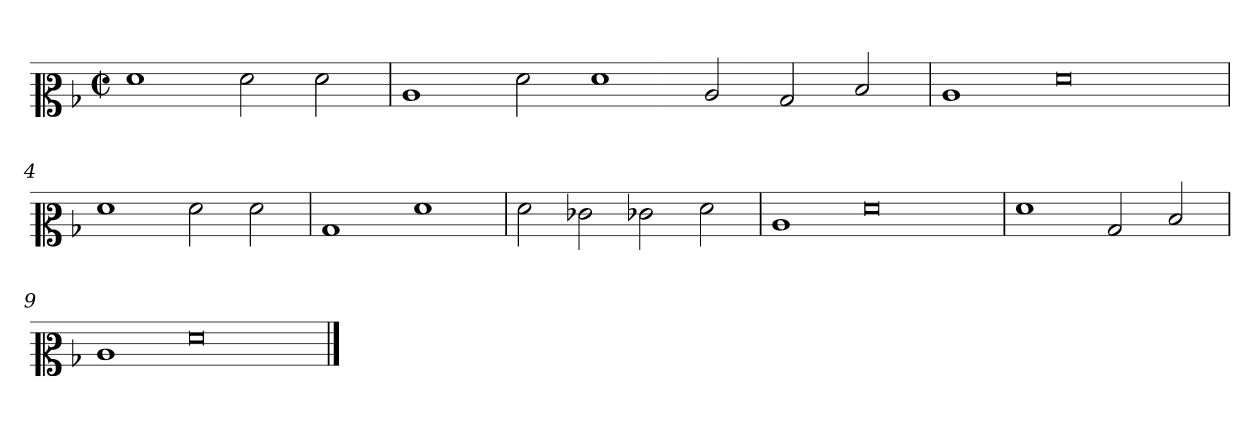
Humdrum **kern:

**kern
*part1
*staff1
*clefC2
*k[b-]
*M2/2
*met(c|)
=1
1f
2f\
2f\
=2
1c
2f\
1f
2c/
2B-/
2d/
=3
1c
0f
=4
1f
2f\
2f\
=5
1B-
1f
=6
2f\
2e-X\
2e-X\
2f\
=7
1c
0f
=8
1f
2B-/
2d/
=9
1c
0f
==
*-
